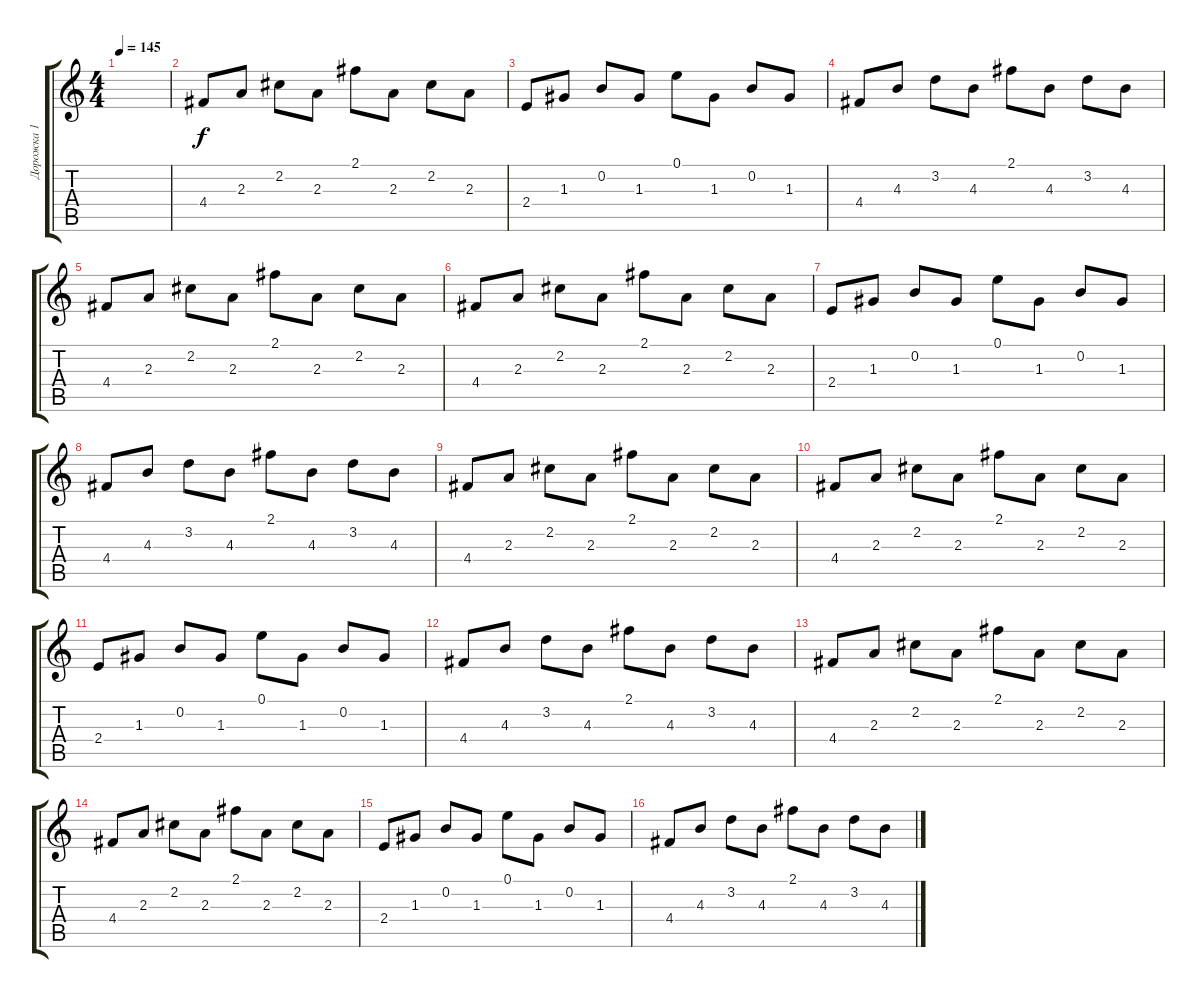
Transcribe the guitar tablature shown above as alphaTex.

\track ("Дорожка 1" "Дорожка 1") {instrument acousticguitarsteel}
\staff {score tabs}
\tuning (E4 B3 G3 D3 A2 E2) {hide}
\ts (4 4)
\tempo 145
\clef g2
\ks c
|
4.4.8 2.3.8 2.2.8 2.3.8 2.1.8 2.3.8 2.2.8 2.3.8 |
2.4.8 1.3.8 0.2.8 1.3.8 0.1.8 1.3.8 0.2.8 1.3.8 |
4.4.8 4.3.8 3.2.8 4.3.8 2.1.8 4.3.8 3.2.8 4.3.8 |
4.4.8 2.3.8 2.2.8 2.3.8 2.1.8 2.3.8 2.2.8 2.3.8 |
4.4.8 2.3.8 2.2.8 2.3.8 2.1.8 2.3.8 2.2.8 2.3.8 |
2.4.8 1.3.8 0.2.8 1.3.8 0.1.8 1.3.8 0.2.8 1.3.8 |
4.4.8 4.3.8 3.2.8 4.3.8 2.1.8 4.3.8 3.2.8 4.3.8 |
4.4.8 2.3.8 2.2.8 2.3.8 2.1.8 2.3.8 2.2.8 2.3.8 |
4.4.8 2.3.8 2.2.8 2.3.8 2.1.8 2.3.8 2.2.8 2.3.8 |
2.4.8 1.3.8 0.2.8 1.3.8 0.1.8 1.3.8 0.2.8 1.3.8 |
4.4.8 4.3.8 3.2.8 4.3.8 2.1.8 4.3.8 3.2.8 4.3.8 |
4.4.8 2.3.8 2.2.8 2.3.8 2.1.8 2.3.8 2.2.8 2.3.8 |
4.4.8 2.3.8 2.2.8 2.3.8 2.1.8 2.3.8 2.2.8 2.3.8 |
2.4.8 1.3.8 0.2.8 1.3.8 0.1.8 1.3.8 0.2.8 1.3.8 |
4.4.8 4.3.8 3.2.8 4.3.8 2.1.8 4.3.8 3.2.8 4.3.8
